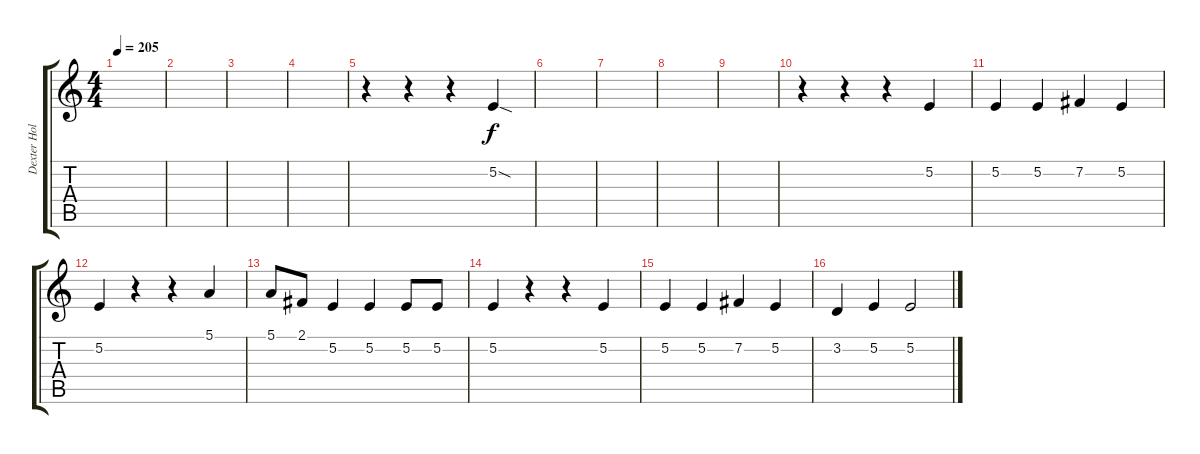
\track ("Dexter Holland - Vocals" "Dexter Hol") {instrument altosax}
\staff {score tabs}
\tuning (E4 B3 G3 D3 A2 E2) {hide}
\ts (4 4)
\tempo 205
\clef g2
\ks c
|
|
|
|
r.4 r.4 r.4 5.2{sod}.4 |
|
|
|
|
r.4 r.4 r.4 5.2.4 |
5.2.4 5.2.4 7.2.4 5.2.4 |
5.2.4 r.4 r.4 5.1.4 |
5.1.8 2.1.8 5.2.4 5.2.4 5.2.8 5.2.8 |
5.2.4 r.4 r.4 5.2.4 |
5.2.4 5.2.4 7.2.4 5.2.4 |
3.2.4 5.2.4 5.2.2
